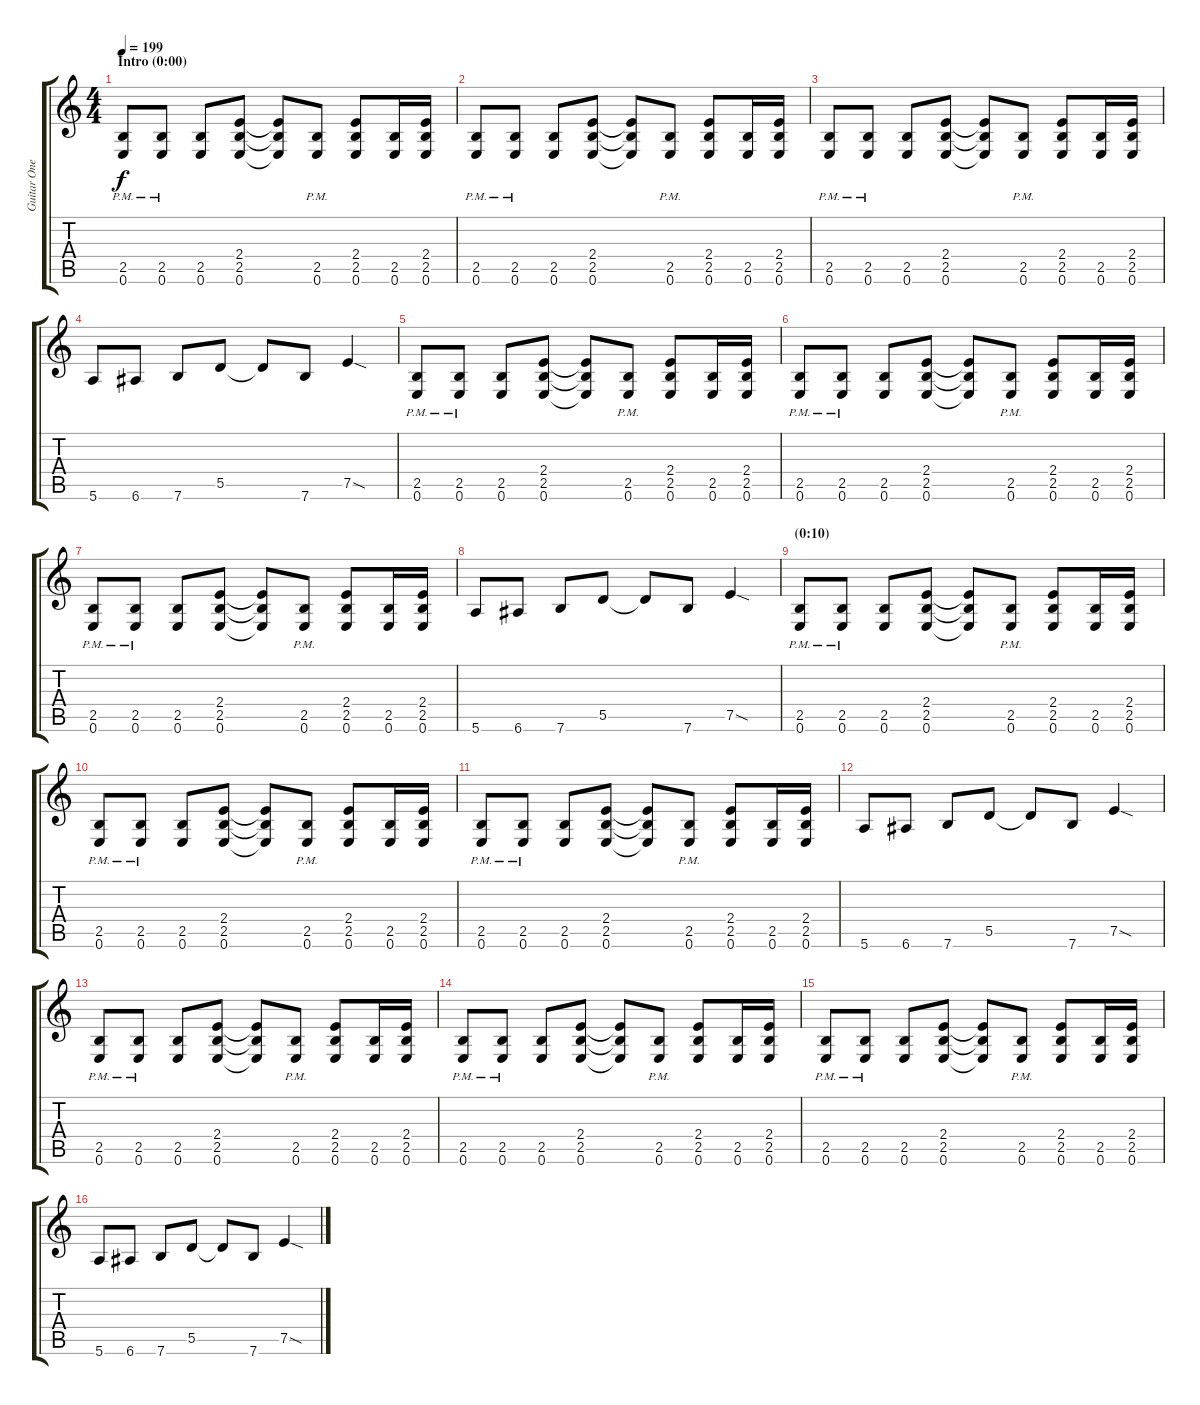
\track ("Guitar One" "Guitar One") {instrument distortionguitar}
\staff {score tabs}
\tuning (E4 B3 G3 D3 A2 E2) {hide}
\ts (4 4)
\section ("" "Intro (0:00)")
\tempo 199
\clef g2
\ks c
(2.5{pm} 0.6{pm}).8{dy f balance 15 instrument distortionguitar} (2.5{pm} 0.6{pm}).8 (2.5 0.6).8 (2.4 2.5 0.6).8 (2.4{t} 2.5{t} 0.6{t}).8 (2.5{pm} 0.6{pm}).8 (2.4 2.5 0.6).8 (2.5 0.6).16 (2.4 2.5 0.6).16 |
(2.5{pm} 0.6{pm}).8 (2.5{pm} 0.6{pm}).8 (2.5 0.6).8 (2.4 2.5 0.6).8 (2.4{t} 2.5{t} 0.6{t}).8 (2.5{pm} 0.6{pm}).8 (2.4 2.5 0.6).8 (2.5 0.6).16 (2.4 2.5 0.6).16 |
(2.5{pm} 0.6{pm}).8 (2.5{pm} 0.6{pm}).8 (2.5 0.6).8 (2.4 2.5 0.6).8 (2.4{t} 2.5{t} 0.6{t}).8 (2.5{pm} 0.6{pm}).8 (2.4 2.5 0.6).8 (2.5 0.6).16 (2.4 2.5 0.6).16 |
5.6.8 6.6.8 7.6.8 5.5.8 5.5{t}.8 7.6.8 7.5{sod}.4 |
(2.5{pm} 0.6{pm}).8 (2.5{pm} 0.6{pm}).8 (2.5 0.6).8 (2.4 2.5 0.6).8 (2.4{t} 2.5{t} 0.6{t}).8 (2.5{pm} 0.6{pm}).8 (2.4 2.5 0.6).8 (2.5 0.6).16 (2.4 2.5 0.6).16 |
(2.5{pm} 0.6{pm}).8 (2.5{pm} 0.6{pm}).8 (2.5 0.6).8 (2.4 2.5 0.6).8 (2.4{t} 2.5{t} 0.6{t}).8 (2.5{pm} 0.6{pm}).8 (2.4 2.5 0.6).8 (2.5 0.6).16 (2.4 2.5 0.6).16 |
(2.5{pm} 0.6{pm}).8 (2.5{pm} 0.6{pm}).8 (2.5 0.6).8 (2.4 2.5 0.6).8 (2.4{t} 2.5{t} 0.6{t}).8 (2.5{pm} 0.6{pm}).8 (2.4 2.5 0.6).8 (2.5 0.6).16 (2.4 2.5 0.6).16 |
5.6.8 6.6.8 7.6.8 5.5.8 5.5{t}.8 7.6.8 7.5{sod}.4 |
\section ("" "(0:10)")
(2.5{pm} 0.6{pm}).8 (2.5{pm} 0.6{pm}).8 (2.5 0.6).8 (2.4 2.5 0.6).8 (2.4{t} 2.5{t} 0.6{t}).8 (2.5{pm} 0.6{pm}).8 (2.4 2.5 0.6).8 (2.5 0.6).16 (2.4 2.5 0.6).16 |
(2.5{pm} 0.6{pm}).8 (2.5{pm} 0.6{pm}).8 (2.5 0.6).8 (2.4 2.5 0.6).8 (2.4{t} 2.5{t} 0.6{t}).8 (2.5{pm} 0.6{pm}).8 (2.4 2.5 0.6).8 (2.5 0.6).16 (2.4 2.5 0.6).16 |
(2.5{pm} 0.6{pm}).8 (2.5{pm} 0.6{pm}).8 (2.5 0.6).8 (2.4 2.5 0.6).8 (2.4{t} 2.5{t} 0.6{t}).8 (2.5{pm} 0.6{pm}).8 (2.4 2.5 0.6).8 (2.5 0.6).16 (2.4 2.5 0.6).16 |
5.6.8 6.6.8 7.6.8 5.5.8 5.5{t}.8 7.6.8 7.5{sod}.4 |
(2.5{pm} 0.6{pm}).8 (2.5{pm} 0.6{pm}).8 (2.5 0.6).8 (2.4 2.5 0.6).8 (2.4{t} 2.5{t} 0.6{t}).8 (2.5{pm} 0.6{pm}).8 (2.4 2.5 0.6).8 (2.5 0.6).16 (2.4 2.5 0.6).16 |
(2.5{pm} 0.6{pm}).8 (2.5{pm} 0.6{pm}).8 (2.5 0.6).8 (2.4 2.5 0.6).8 (2.4{t} 2.5{t} 0.6{t}).8 (2.5{pm} 0.6{pm}).8 (2.4 2.5 0.6).8 (2.5 0.6).16 (2.4 2.5 0.6).16 |
(2.5{pm} 0.6{pm}).8 (2.5{pm} 0.6{pm}).8 (2.5 0.6).8 (2.4 2.5 0.6).8 (2.4{t} 2.5{t} 0.6{t}).8 (2.5{pm} 0.6{pm}).8 (2.4 2.5 0.6).8 (2.5 0.6).16 (2.4 2.5 0.6).16 |
5.6.8 6.6.8 7.6.8 5.5.8 5.5{t}.8 7.6.8 7.5{sod}.4
